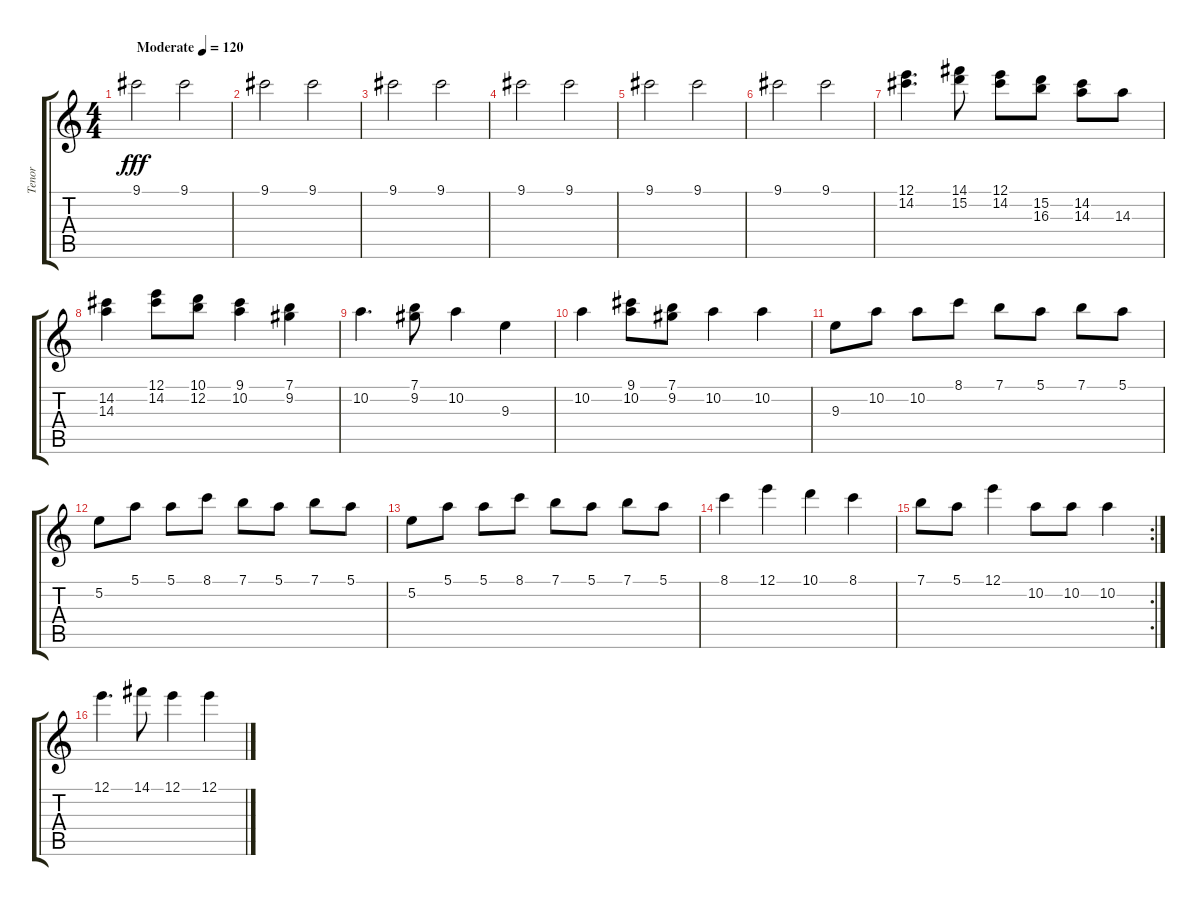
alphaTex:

\track ("Tenor" "Tenor") {instrument acousticguitarsteel}
\staff {score tabs}
\tuning (E4 B3 G3 D3 A2 E2) {hide}
\ts (4 4)
\tempo (120 "Moderate")
\clef g2
\ks c
9.1.2{dy fff instrument acousticguitarsteel} 9.1.2 |
9.1.2 9.1.2 |
9.1.2 9.1.2 |
9.1.2 9.1.2 |
9.1.2 9.1.2 |
9.1.2 9.1.2 |
(12.1 14.2).4{d} (14.1 15.2).8 (12.1 14.2).8 (15.2 16.3).8 (14.2 14.3).8 14.3.8 |
(14.2 14.3).4 (12.1 14.2).8 (10.1 12.2).8 (9.1 10.2).4 (7.1 9.2).4 |
10.2.4{d} (7.1 9.2).8 10.2.4 9.3.4 |
10.2.4 (9.1 10.2).8 (7.1 9.2).8 10.2.4 10.2.4 |
9.3.8 10.2.8 10.2.8 8.1.8 7.1.8 5.1.8 7.1.8 5.1.8 |
5.2.8 5.1.8 5.1.8 8.1.8 7.1.8 5.1.8 7.1.8 5.1.8 |
5.2.8 5.1.8 5.1.8 8.1.8 7.1.8 5.1.8 7.1.8 5.1.8 |
8.1.4 12.1.4 10.1.4 8.1.4 |
\rc 2
7.1.8 5.1.8 12.1.4 10.2.8 10.2.8 10.2.4 |
12.1.4{d} 14.1.8 12.1.4 12.1.4
